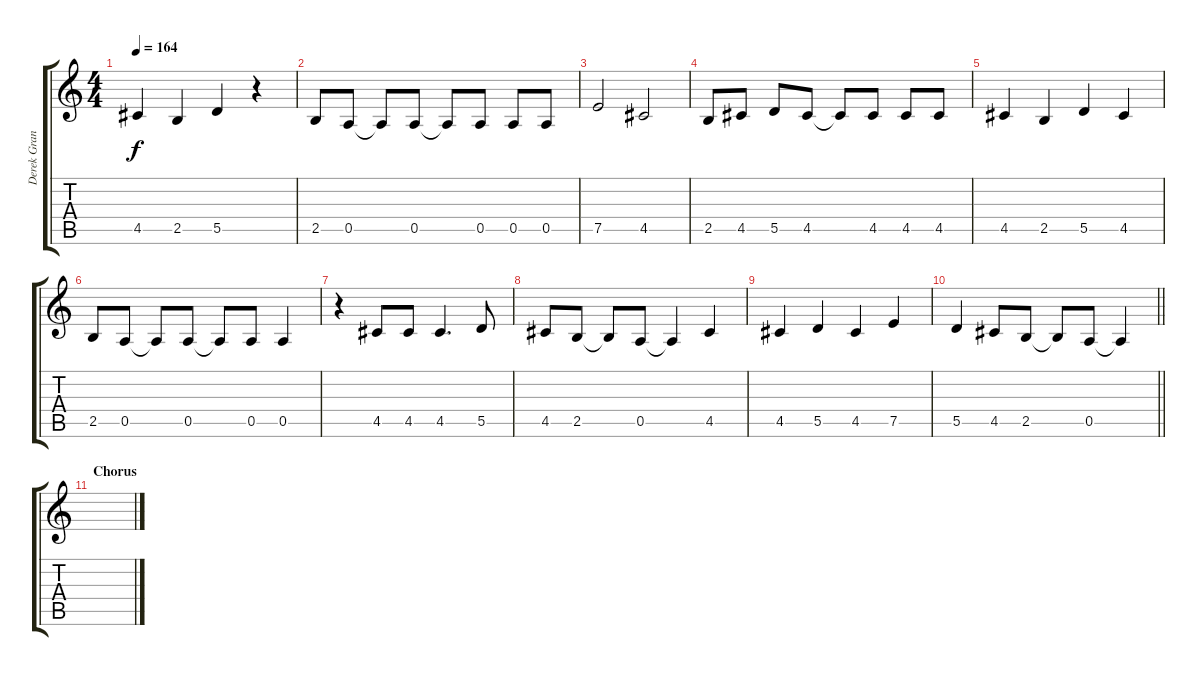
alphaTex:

\track ("Derek Grant - Vocals" "Derek Gran") {instrument distortionguitar}
\staff {score tabs}
\tuning (E4 B3 G3 D3 A2 E2) {hide}
\ts (4 4)
\tempo 164
\clef g2
\ks c
4.5.4{dy f} 2.5.4 5.5.4 r.4 |
2.5.8 0.5.8 0.5{t}.8 0.5.8 0.5{t}.8 0.5.8 0.5.8 0.5.8 |
7.5.2 4.5.2 |
2.5.8 4.5.8 5.5.8 4.5.8 4.5{t}.8 4.5.8 4.5.8 4.5.8 |
4.5.4 2.5.4 5.5.4 4.5.4 |
2.5.8 0.5.8 0.5{t}.8 0.5.8 0.5{t}.8 0.5.8 0.5.4 |
r.4 4.5.8 4.5.8 4.5.4{d} 5.5.8 |
4.5.8 2.5.8 2.5{t}.8 0.5.8 0.5{t}.4 4.5.4 |
4.5.4 5.5.4 4.5.4 7.5.4 |
\barLineRight lightlight
5.5.4 4.5.8 2.5.8 2.5{t}.8 0.5.8 0.5{t}.4 |
\section ("" "Chorus")
